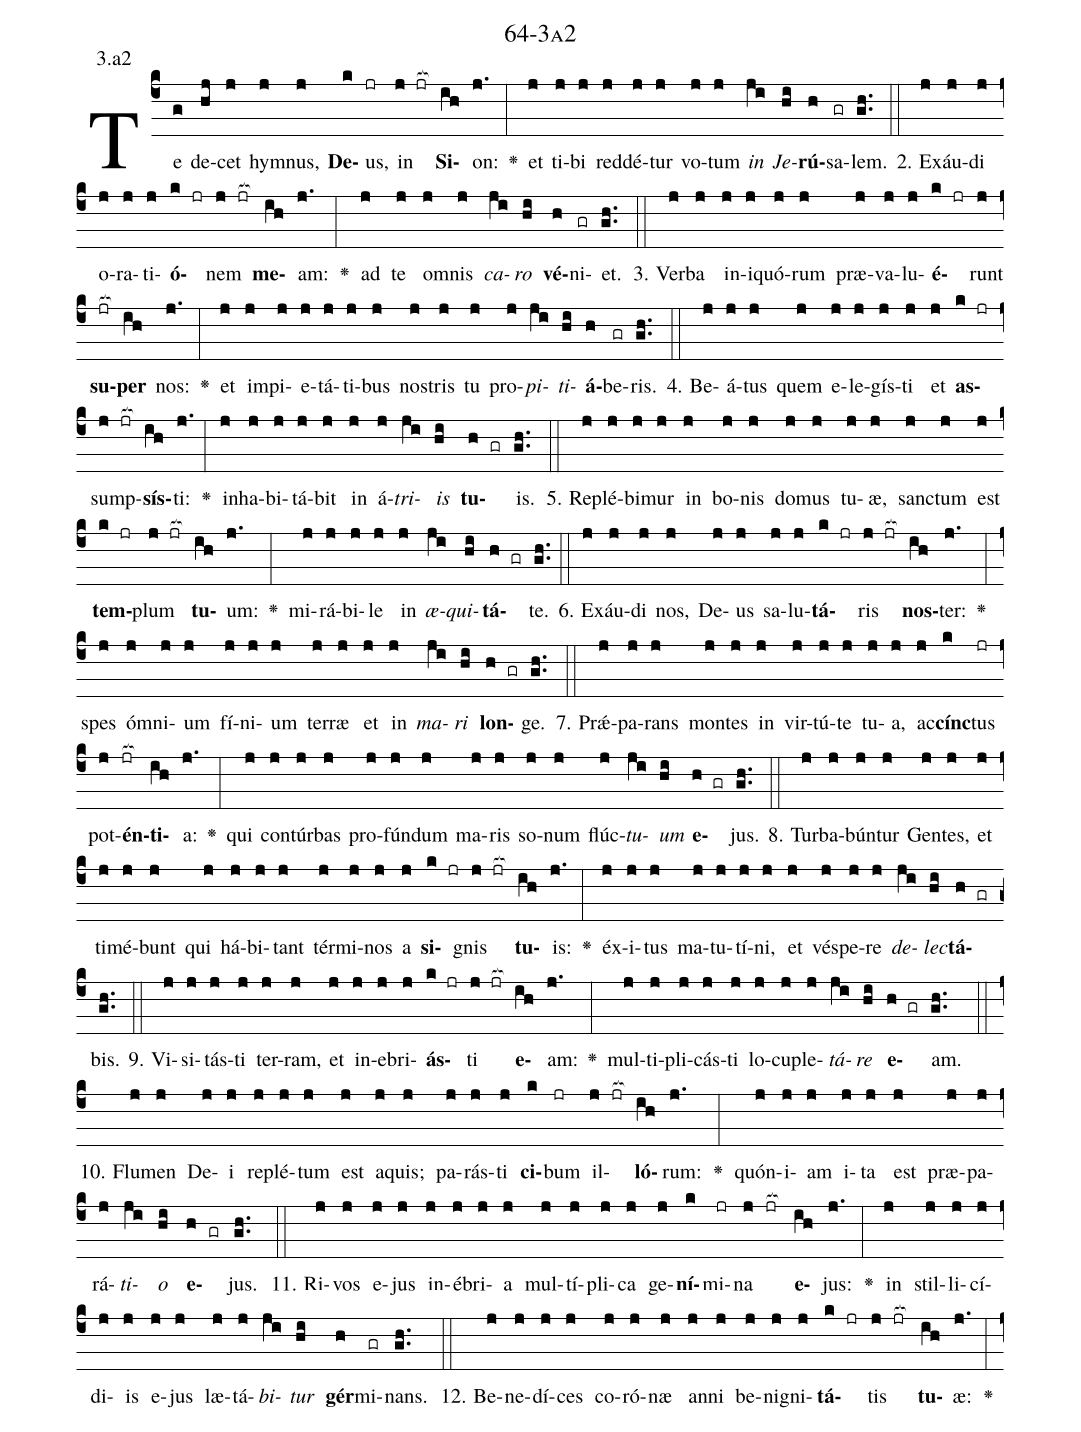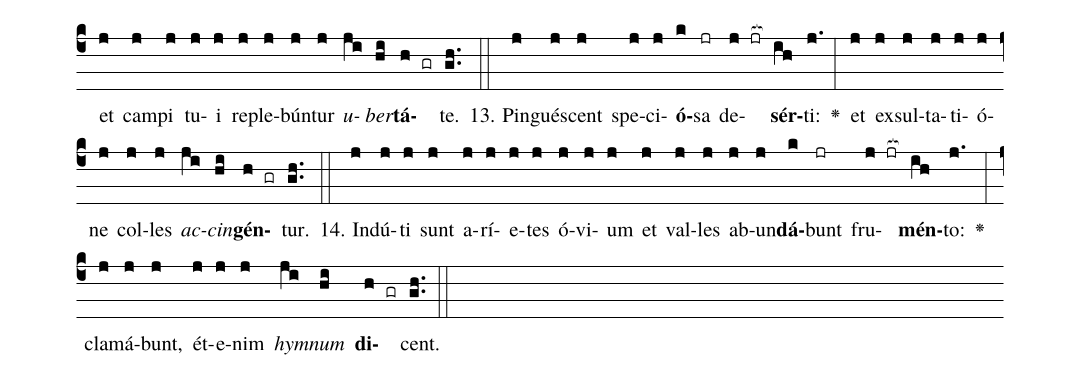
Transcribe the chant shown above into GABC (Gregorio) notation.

name: 64-3a2;
annotation: 3.a2;
%%
(c4)Te(g) de(hj)cet(j) hym(j)nus,(j) <b>De</b>(k)us,(jr) in(j jr[ocb:1{]) <b>Si</b>(ih[ocb:0}])on:(j.) <v>\greheightstar</v>(:) et(j) ti(j)bi(j) red(j)dé(j)tur(j) vo(j)tum(j) <i>in</i>(ji) <i>Je</i>(hi)<b>rú</b>(h)sa(gr)lem.(gh..) (::)
2. Ex(j)áu(j)di(j) o(j)ra(j)ti(j)<b>ó</b>(k jr)nem(j jr[ocb:1{]) <b>me</b>(ih[ocb:0}])am:(j.) <v>\greheightstar</v>(:) ad(j) te(j) om(j)nis(j) <i>ca</i>(ji)<i>ro</i>(hi) <b>vé</b>(h)ni(gr)et.(gh..) (::)
3. Ver(j)ba(j) in(j)i(j)quó(j)rum(j) præ(j)va(j)lu(j)<b>é</b>(k jr)runt(j) <b>su</b>(jr[ocb:1{])<b>per</b>(ih[ocb:0}]) nos:(j.) <v>\greheightstar</v>(:) et(j) im(j)pi(j)e(j)tá(j)ti(j)bus(j) nos(j)tris(j) tu(j) pro(j)<i>pi</i>(ji)<i>ti</i>(hi)<b>á</b>(h)be(gr)ris.(gh..) (::)
4. Be(j)á(j)tus(j) quem(j) e(j)le(j)gís(j)ti(j) et(j) <b>as</b>(k jr)sump(j jr[ocb:1{])<b>sís</b>(ih[ocb:0}])ti:(j.) <v>\greheightstar</v>(:) in(j)ha(j)bi(j)tá(j)bit(j) in(j) á(j)<i>tri</i>(ji)<i>is</i>(hi) <b>tu</b>(h gr)is.(gh..) (::)
5. Re(j)plé(j)bi(j)mur(j) in(j) bo(j)nis(j) do(j)mus(j) tu(j)æ,(j) sanc(j)tum(j) est(j) <b>tem</b>(k jr)plum(j jr[ocb:1{]) <b>tu</b>(ih[ocb:0}])um:(j.) <v>\greheightstar</v>(:) mi(j)rá(j)bi(j)le(j) in(j) <i>æ</i>(ji)<i>qui</i>(hi)<b>tá</b>(h gr)te.(gh..) (::)
6. Ex(j)áu(j)di(j) nos,(j) De(j)us(j) sa(j)lu(j)<b>tá</b>(k jr)ris(j jr[ocb:1{]) <b>nos</b>(ih[ocb:0}])ter:(j.) <v>\greheightstar</v>(:) spes(j) óm(j)ni(j)um(j) fí(j)ni(j)um(j) ter(j)ræ(j) et(j) in(j) <i>ma</i>(ji)<i>ri</i>(hi) <b>lon</b>(h gr)ge.(gh..) (::)
7. Prǽ(j)pa(j)rans(j) mon(j)tes(j) in(j) vir(j)tú(j)te(j) tu(j)a,(j) ac(j)<b>cínc</b>(k)tus(jr) pot(j)<b>én</b>(jr[ocb:1{])<b>ti</b>(ih[ocb:0}])a:(j.) <v>\greheightstar</v>(:) qui(j) con(j)túr(j)bas(j) pro(j)fún(j)dum(j) ma(j)ris(j) so(j)num(j) flúc(j)<i>tu</i>(ji)<i>um</i>(hi) <b>e</b>(h gr)jus.(gh..) (::)
8. Tur(j)ba(j)bún(j)tur(j) Gen(j)tes,(j) et(j) ti(j)mé(j)bunt(j) qui(j) há(j)bi(j)tant(j) tér(j)mi(j)nos(j) a(j) <b>si</b>(k jr)gnis(j jr[ocb:1{]) <b>tu</b>(ih[ocb:0}])is:(j.) <v>\greheightstar</v>(:) éx(j)i(j)tus(j) ma(j)tu(j)tí(j)ni,(j) et(j) vés(j)pe(j)re(j) <i>de</i>(ji)<i>lec</i>(hi)<b>tá</b>(h gr)bis.(gh..) (::)
9. Vi(j)si(j)tás(j)ti(j) ter(j)ram,(j) et(j) in(j)e(j)bri(j)<b>ás</b>(k jr)ti(j jr[ocb:1{]) <b>e</b>(ih[ocb:0}])am:(j.) <v>\greheightstar</v>(:) mul(j)ti(j)pli(j)cás(j)ti(j) lo(j)cu(j)ple(j)<i>tá</i>(ji)<i>re</i>(hi) <b>e</b>(h gr)am.(gh..) (::)
10. Flu(j)men(j) De(j)i(j) re(j)plé(j)tum(j) est(j) a(j)quis;(j) pa(j)rás(j)ti(j) <b>ci</b>(k)bum(jr) il(j jr[ocb:1{])<b>ló</b>(ih[ocb:0}])rum:(j.) <v>\greheightstar</v>(:) quón(j)i(j)am(j) i(j)ta(j) est(j) præ(j)pa(j)rá(j)<i>ti</i>(ji)<i>o</i>(hi) <b>e</b>(h gr)jus.(gh..) (::)
11. Ri(j)vos(j) e(j)jus(j) in(j)é(j)bri(j)a(j) mul(j)tí(j)pli(j)ca(j) ge(j)<b>ní</b>(k)mi(jr)na(j jr[ocb:1{]) <b>e</b>(ih[ocb:0}])jus:(j.) <v>\greheightstar</v>(:) in(j) stil(j)li(j)cí(j)di(j)is(j) e(j)jus(j) læ(j)tá(j)<i>bi</i>(ji)<i>tur</i>(hi) <b>gér</b>(h)mi(gr)nans.(gh..) (::)
12. Be(j)ne(j)dí(j)ces(j) co(j)ró(j)næ(j) an(j)ni(j) be(j)ni(j)gni(j)<b>tá</b>(k jr)tis(j jr[ocb:1{]) <b>tu</b>(ih[ocb:0}])æ:(j.) <v>\greheightstar</v>(:) et(j) cam(j)pi(j) tu(j)i(j) re(j)ple(j)bún(j)tur(j) <i>u</i>(ji)<i>ber</i>(hi)<b>tá</b>(h gr)te.(gh..) (::)
13. Pin(j)gué(j)scent(j) spe(j)ci(j)<b>ó</b>(k)sa(jr) de(j jr[ocb:1{])<b>sér</b>(ih[ocb:0}])ti:(j.) <v>\greheightstar</v>(:) et(j) ex(j)sul(j)ta(j)ti(j)ó(j)ne(j) col(j)les(j) <i>ac</i>(ji)<i>cin</i>(hi)<b>gén</b>(h gr)tur.(gh..) (::)
14. Ind(j)ú(j)ti(j) sunt(j) a(j)rí(j)e(j)tes(j) ó(j)vi(j)um(j) et(j) val(j)les(j) ab(j)un(j)<b>dá</b>(k)bunt(jr) fru(j jr[ocb:1{])<b>mén</b>(ih[ocb:0}])to:(j.) <v>\greheightstar</v>(:) cla(j)má(j)bunt,(j) ét(j)e(j)nim(j) <i>hym</i>(ji)<i>num</i>(hi) <b>di</b>(h gr)cent.(gh..) (::)
